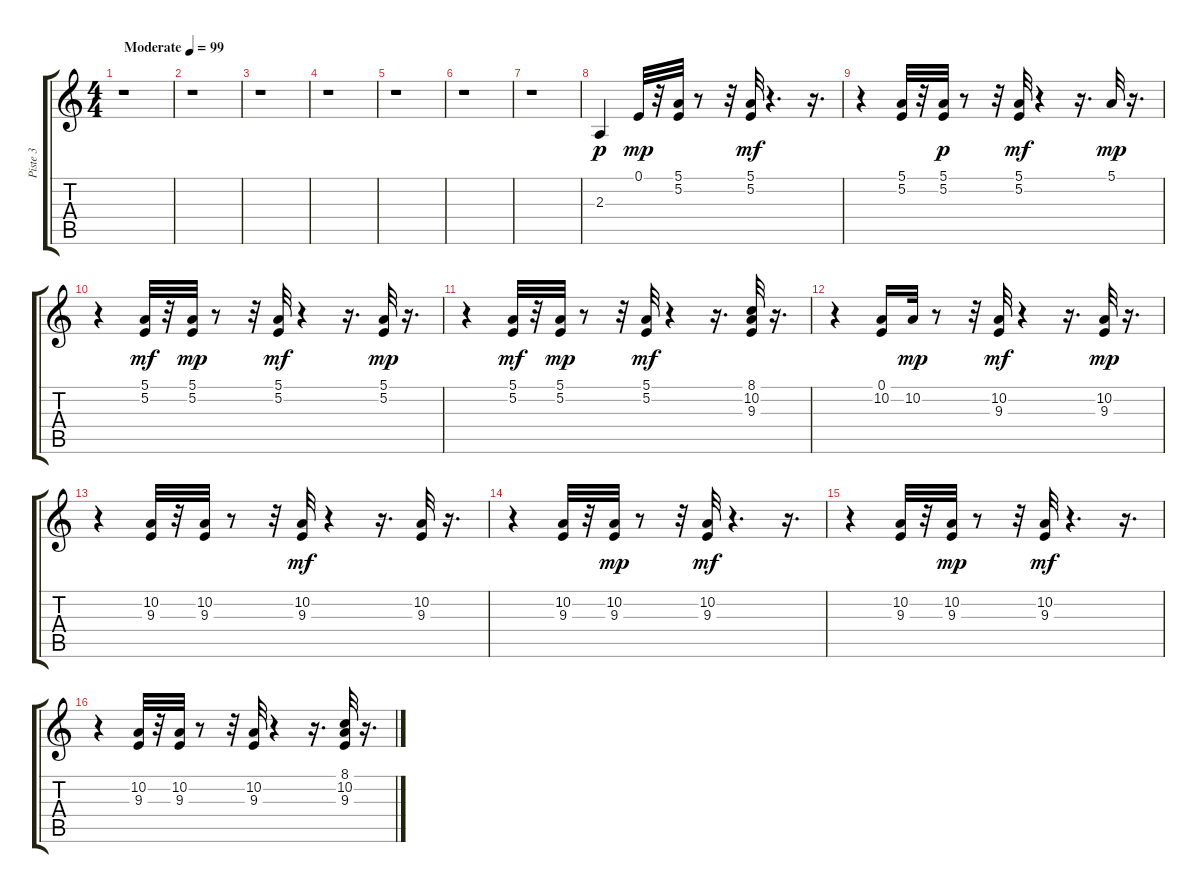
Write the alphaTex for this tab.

\track ("Piste 3" "Piste 3") {instrument percussiveorgan}
\staff {score tabs}
\tuning (E4 B3 G3 D3 A2 E2) {hide}
\ts (4 4)
\tempo (99 "Moderate")
\clef g2
\ks c
r.1{dy p instrument percussiveorgan} |
r.1 |
r.1 |
r.1 |
r.1 |
r.1 |
r.1 |
2.3.4 0.1.32{dy mp} r.32 (5.1 5.2).32 r.8 r.32 (5.1 5.2).32{dy mf} r.4{d} r.16{d} |
r.4 (5.1 5.2).32 r.32 (5.1 5.2).32{dy p} r.8 r.32 (5.1 5.2).32{dy mf} r.4 r.16{d} 5.1.32{dy mp} r.16{d} |
r.4 (5.1 5.2).32{dy mf} r.32 (5.1 5.2).32{dy mp} r.8 r.32 (5.1 5.2).32{dy mf} r.4 r.16{d} (5.1 5.2).32{dy mp} r.16{d} |
r.4 (5.1 5.2).32{dy mf} r.32 (5.1 5.2).32{dy mp} r.8 r.32 (5.1 5.2).32{dy mf} r.4 r.16{d} (8.1 10.2 9.3).32 r.16{d} |
r.4 (0.1 10.2).16 10.2.32{dy mp} r.8 r.32 (10.2 9.3).32{dy mf} r.4 r.16{d} (10.2 9.3).32{dy mp} r.16{d} |
r.4 (10.2 9.3).32 r.32 (10.2 9.3).32 r.8 r.32 (10.2 9.3).32{dy mf} r.4 r.16{d} (10.2 9.3).32 r.16{d} |
r.4 (10.2 9.3).32 r.32 (10.2 9.3).32{dy mp} r.8 r.32 (10.2 9.3).32{dy mf} r.4{d} r.16{d} |
r.4 (10.2 9.3).32 r.32 (10.2 9.3).32{dy mp} r.8 r.32 (10.2 9.3).32{dy mf} r.4{d} r.16{d} |
r.4 (10.2 9.3).32 r.32 (10.2 9.3).32 r.8 r.32 (10.2 9.3).32 r.4 r.16{d} (8.1 10.2 9.3).32 r.16{d}
